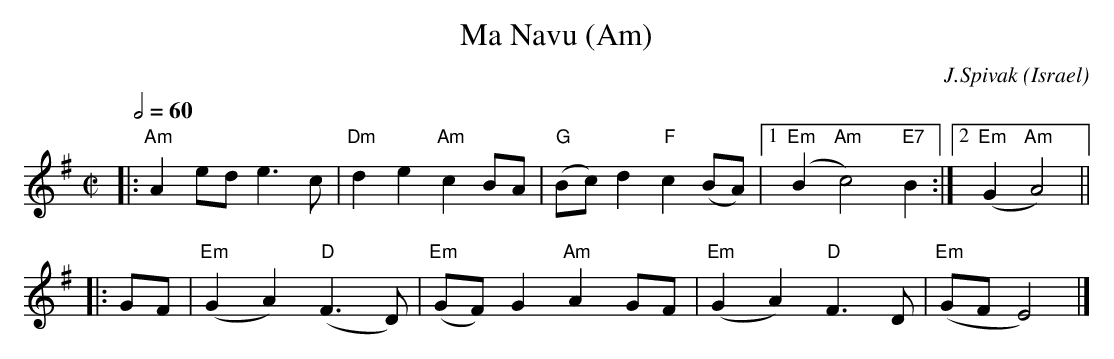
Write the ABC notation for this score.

X:1
T:Ma Navu (Am)
L:1/8
O:Israel
C:J.Spivak
M:C|
Q:1/2=60
K:Ador
|: "Am"A2ed e3c | "Dm"d2e2 "Am"c2BA | "G"(Bc)d2 "F"c2(BA) |1 "Em"(B2"Am"c4) "E7"B2 :|2 "Em"(G2"Am"A4) ||
|: GF | "Em"(G2A2) "D"(F3D) | "Em"(GF)G2 "Am"A2GF | "Em"(G2A2) "D"F3D | "Em"(GF E4) |]
